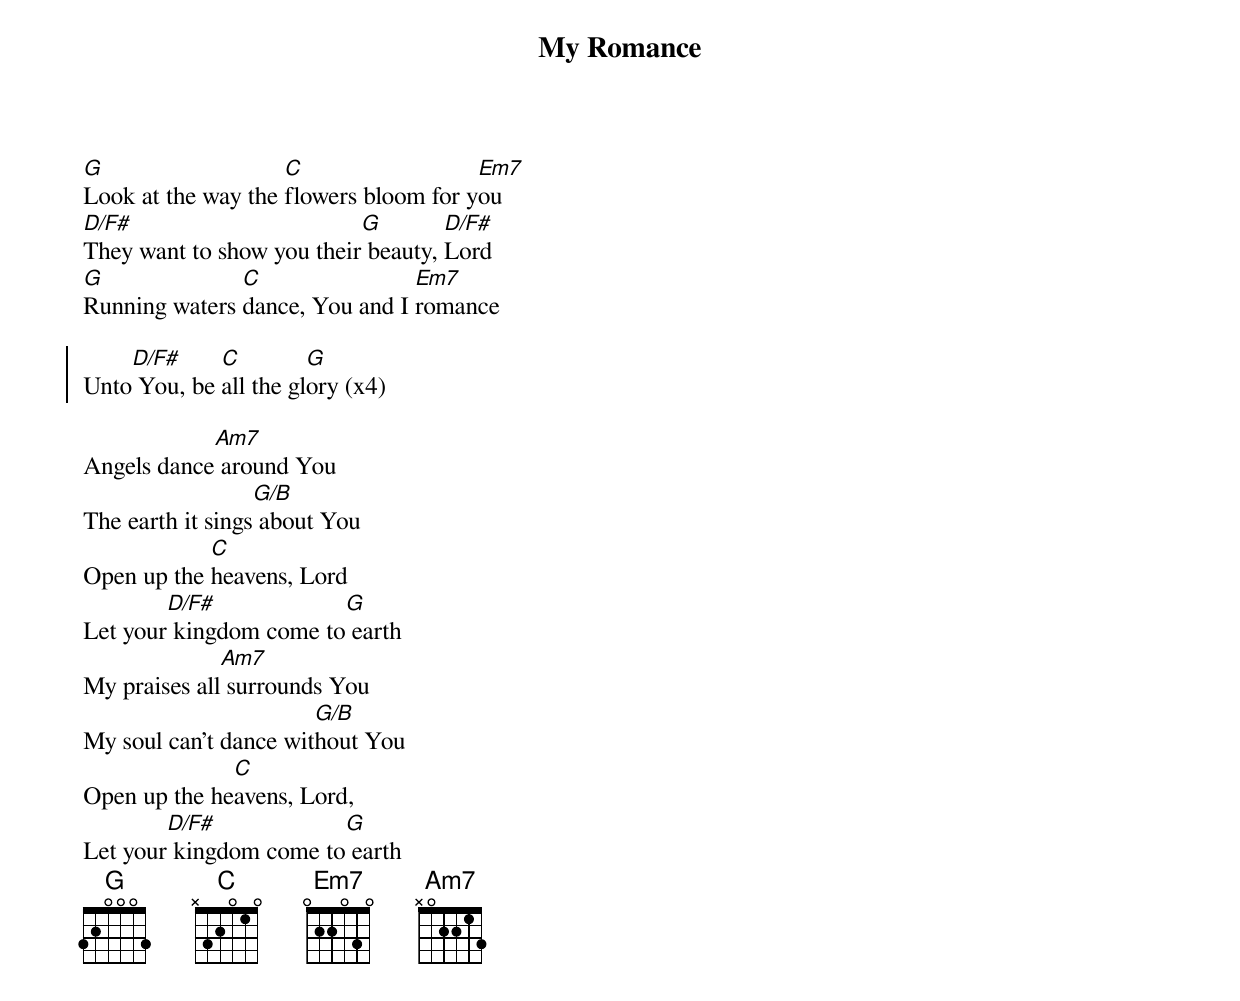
{title: My Romance}
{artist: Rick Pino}
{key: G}

{start_of_verse}
[G]Look at the way the [C]flowers bloom for y[Em7]ou
[D/F#]They want to show you their[G] beauty, [D/F#]Lord
[G]Running waters [C]dance, You and I [Em7]romance
{end_of_verse}

{start_of_chorus}
Unto[D/F#] You, be [C]all the gl[G]ory (x4)
{end_of_chorus}

{start_of_bridge}
Angels dance[Am7] around You
The earth it sings[G/B] about You
Open up the [C]heavens, Lord
Let your[D/F#] kingdom come to[G] earth
My praises all[Am7] surrounds You
My soul can't dance wit[G/B]hout You
Open up the he[C]avens, Lord,
Let your[D/F#] kingdom come to[G] earth
{end_of_bridge}
